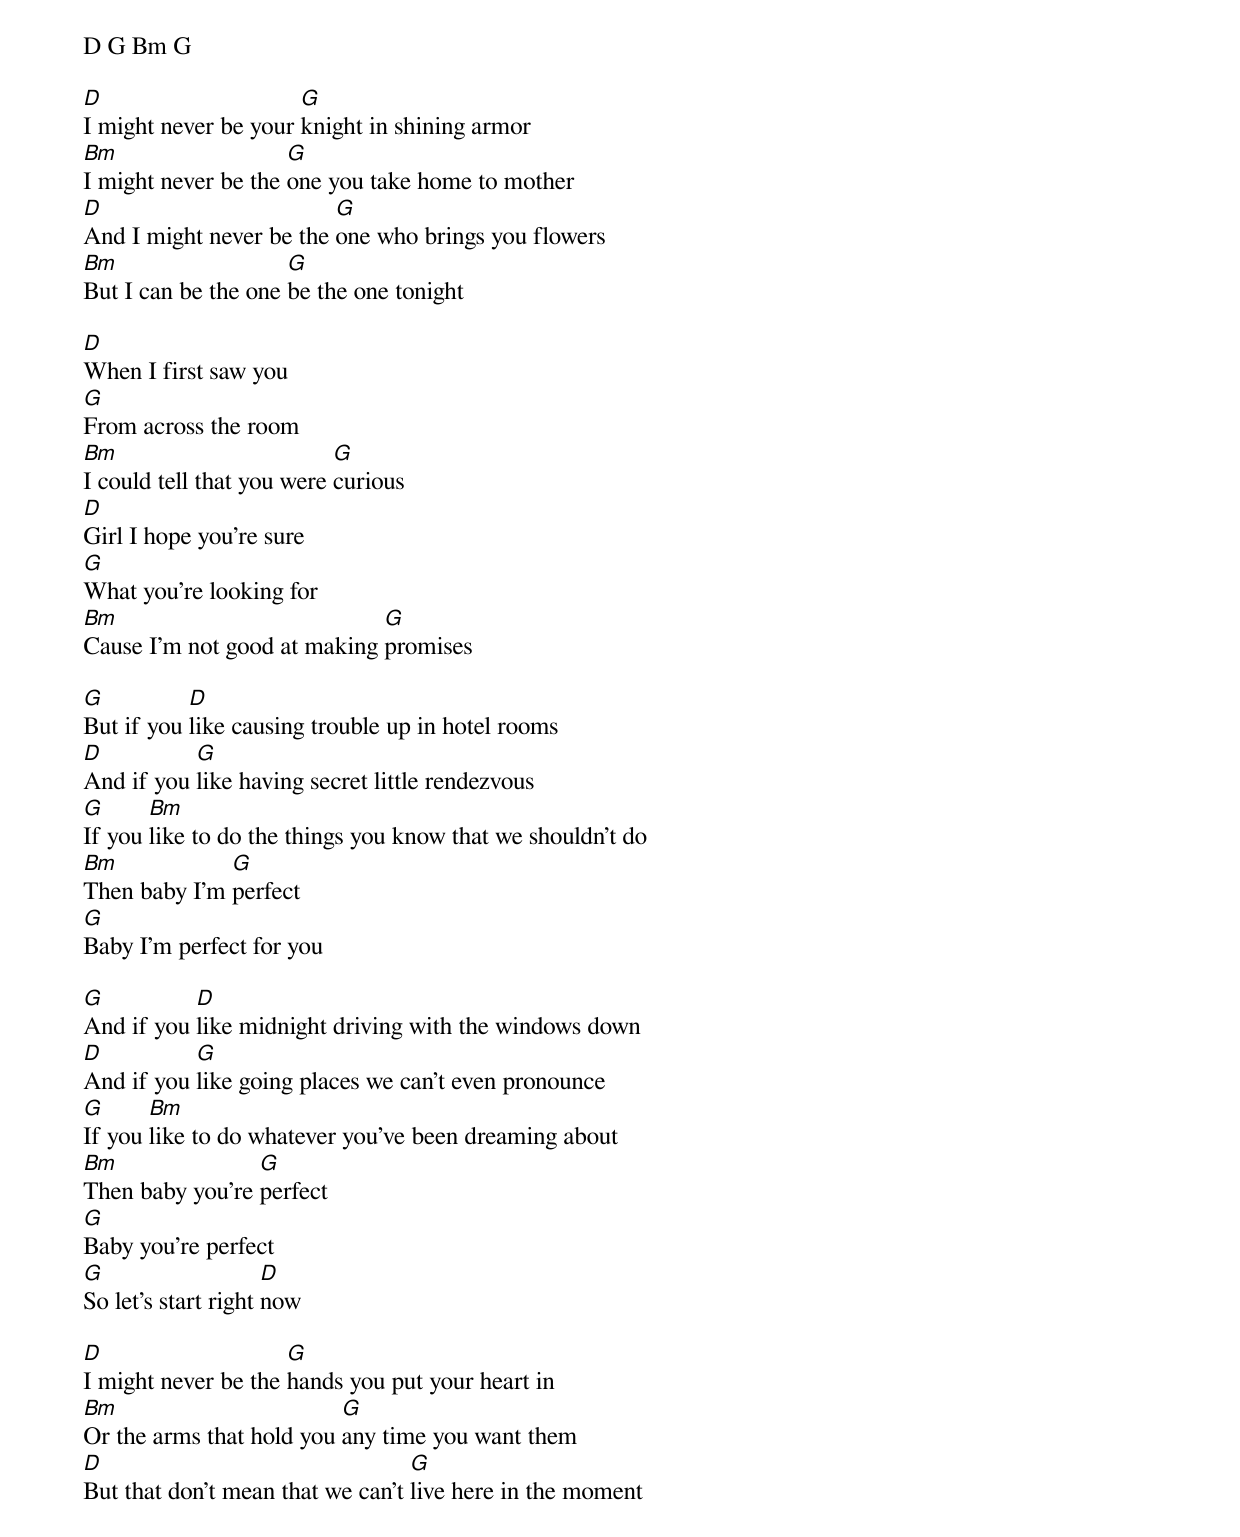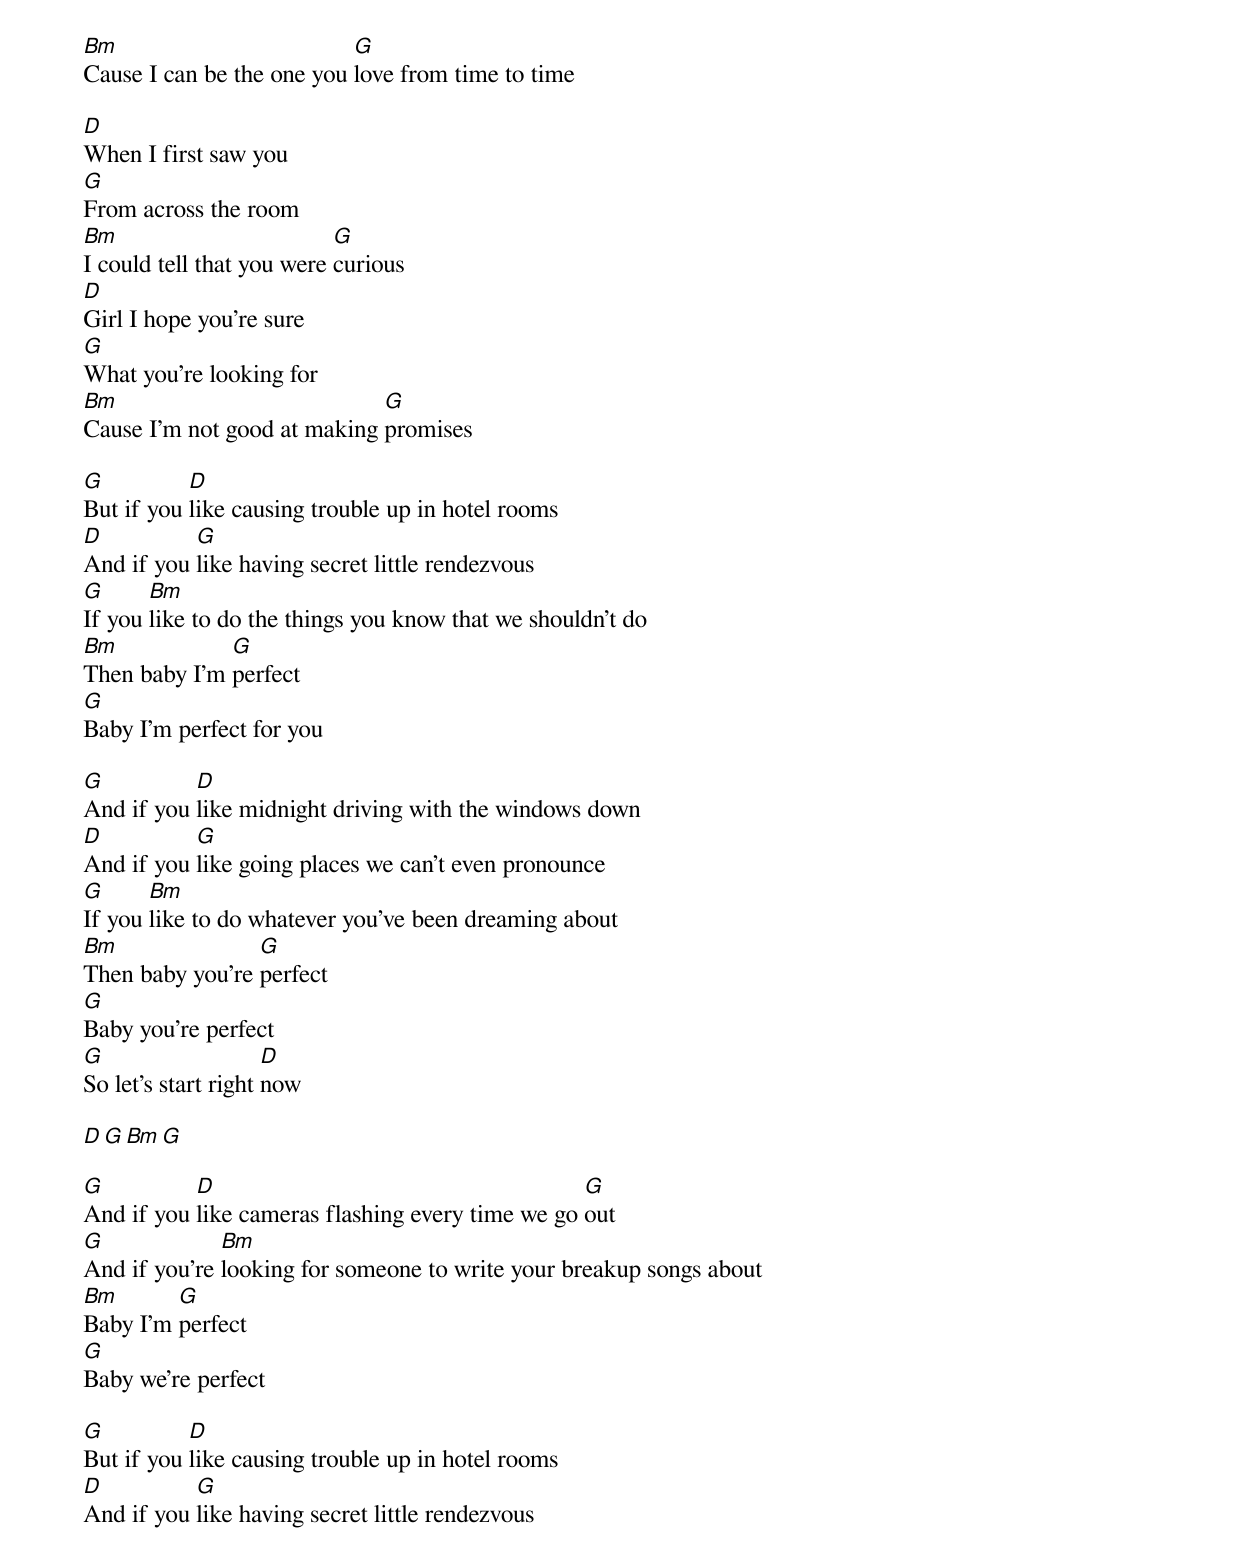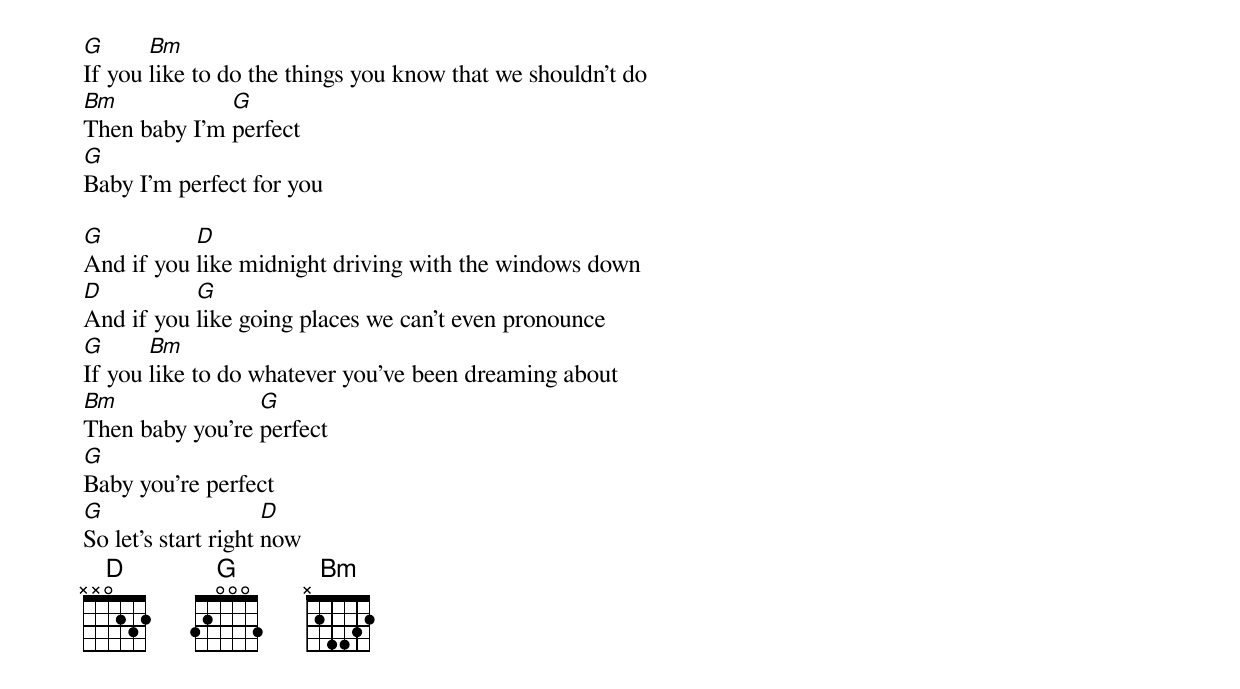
D G Bm G

D                     G
I might never be your knight in shining armor
Bm                   G
I might never be the one you take home to mother
D                        G
And I might never be the one who brings you flowers
Bm                   G
But I can be the one be the one tonight

D
When I first saw you
G
From across the room
Bm                         G
I could tell that you were curious
D
Girl I hope you're sure
G
What you're looking for
Bm                           G
Cause I'm not good at making promises

G          D
But if you like causing trouble up in hotel rooms
D          G
And if you like having secret little rendezvous
G      Bm
If you like to do the things you know that we shouldn't do
Bm            G
Then baby I'm perfect
G
Baby I'm perfect for you

G          D
And if you like midnight driving with the windows down
D          G
And if you like going places we can't even pronounce
G      Bm
If you like to do whatever you've been dreaming about
Bm               G
Then baby you're perfect
G
Baby you're perfect
G                    D
So let's start right now

D                    G
I might never be the hands you put your heart in
Bm                        G
Or the arms that hold you any time you want them
D                                 G
But that don't mean that we can't live here in the moment
Bm                         G
Cause I can be the one you love from time to time

D
When I first saw you
G
From across the room
Bm                         G
I could tell that you were curious
D
Girl I hope you're sure
G
What you're looking for
Bm                           G
Cause I'm not good at making promises

G          D
But if you like causing trouble up in hotel rooms
D          G
And if you like having secret little rendezvous
G      Bm
If you like to do the things you know that we shouldn't do
Bm            G
Then baby I'm perfect
G
Baby I'm perfect for you

G          D
And if you like midnight driving with the windows down
D          G
And if you like going places we can't even pronounce
G      Bm
If you like to do whatever you've been dreaming about
Bm               G
Then baby you're perfect
G
Baby you're perfect
G                    D
So let's start right now

D G Bm G

G          D                                      G
And if you like cameras flashing every time we go out
G             Bm
And if you're looking for someone to write your breakup songs about
Bm       G
Baby I'm perfect
G
Baby we're perfect

G          D
But if you like causing trouble up in hotel rooms
D          G
And if you like having secret little rendezvous
G      Bm
If you like to do the things you know that we shouldn't do
Bm            G
Then baby I'm perfect
G
Baby I'm perfect for you

G          D
And if you like midnight driving with the windows down
D          G
And if you like going places we can't even pronounce
G      Bm
If you like to do whatever you've been dreaming about
Bm               G
Then baby you're perfect
G
Baby you're perfect
G                    D
So let's start right now
